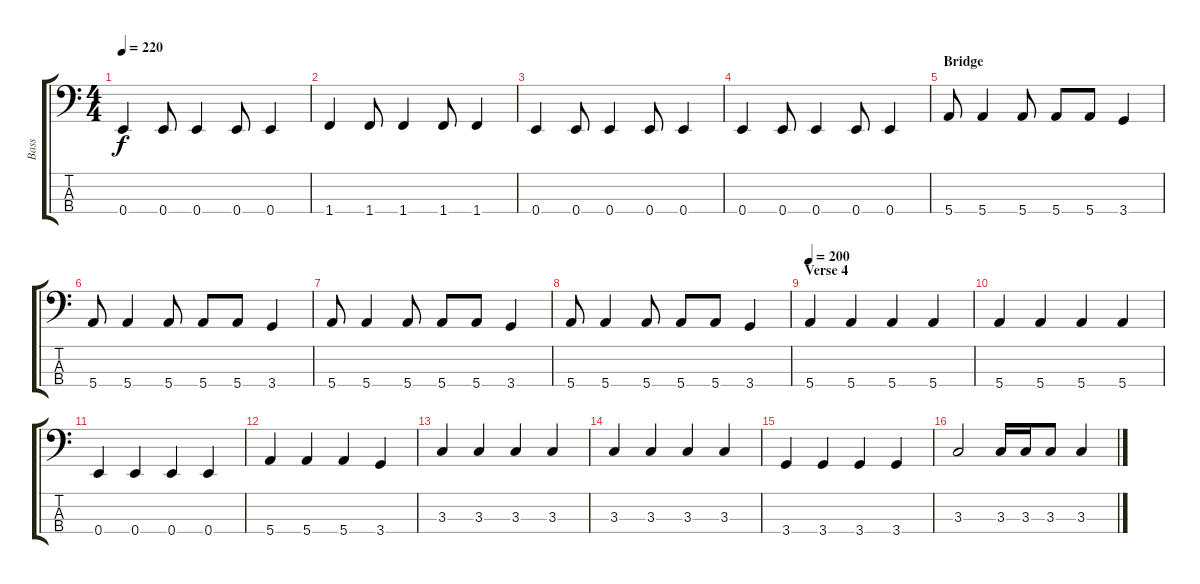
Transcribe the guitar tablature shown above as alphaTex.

\track ("Bass" "Bass") {instrument electricbasspick}
\staff {score tabs}
\tuning (G2 D2 A1 E1) {hide}
\ts (4 4)
\tempo 220
\clef f4
\ks c
0.4.4{dy f} 0.4.8 0.4.4 0.4.8 0.4.4 |
1.4.4 1.4.8 1.4.4 1.4.8 1.4.4 |
0.4.4 0.4.8 0.4.4 0.4.8 0.4.4 |
0.4.4 0.4.8 0.4.4 0.4.8 0.4.4 |
\section ("" "Bridge")
5.4.8 5.4.4 5.4.8 5.4.8 5.4.8 3.4.4 |
5.4.8 5.4.4 5.4.8 5.4.8 5.4.8 3.4.4 |
5.4.8 5.4.4 5.4.8 5.4.8 5.4.8 3.4.4 |
5.4.8 5.4.4 5.4.8 5.4.8 5.4.8 3.4.4 |
\section ("" "Verse 4")
\tempo 200
5.4.4 5.4.4 5.4.4 5.4.4 |
5.4.4 5.4.4 5.4.4 5.4.4 |
0.4.4 0.4.4 0.4.4 0.4.4 |
5.4.4 5.4.4 5.4.4 3.4.4 |
3.3.4 3.3.4 3.3.4 3.3.4 |
3.3.4 3.3.4 3.3.4 3.3.4 |
3.4.4 3.4.4 3.4.4 3.4.4 |
3.3.2 3.3.16 3.3.16 3.3.8 3.3.4
